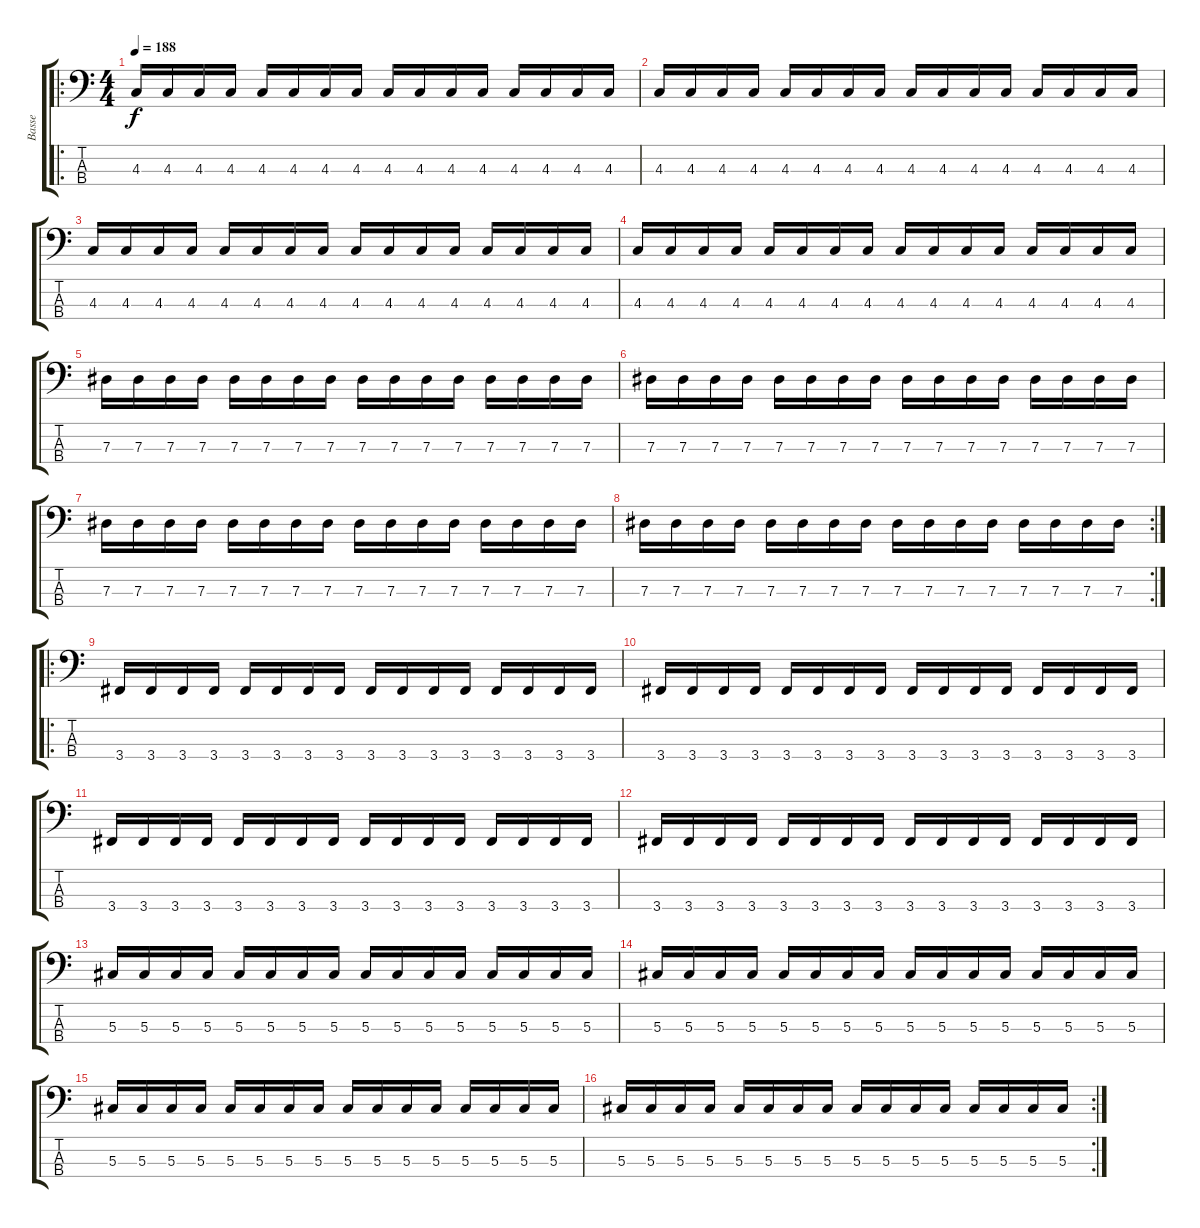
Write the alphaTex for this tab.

\track ("Basse" "Basse") {instrument electricbassfinger}
\staff {score tabs}
\tuning (Gb2 Db2 Ab1 Eb1) {hide}
\ro
\ts (4 4)
\tempo 188
\clef f4
\ks c
4.3.16{dy f} 4.3.16 4.3.16 4.3.16 4.3.16 4.3.16 4.3.16 4.3.16 4.3.16 4.3.16 4.3.16 4.3.16 4.3.16 4.3.16 4.3.16 4.3.16 |
4.3.16 4.3.16 4.3.16 4.3.16 4.3.16 4.3.16 4.3.16 4.3.16 4.3.16 4.3.16 4.3.16 4.3.16 4.3.16 4.3.16 4.3.16 4.3.16 |
4.3.16 4.3.16 4.3.16 4.3.16 4.3.16 4.3.16 4.3.16 4.3.16 4.3.16 4.3.16 4.3.16 4.3.16 4.3.16 4.3.16 4.3.16 4.3.16 |
4.3.16 4.3.16 4.3.16 4.3.16 4.3.16 4.3.16 4.3.16 4.3.16 4.3.16 4.3.16 4.3.16 4.3.16 4.3.16 4.3.16 4.3.16 4.3.16 |
7.3.16 7.3.16 7.3.16 7.3.16 7.3.16 7.3.16 7.3.16 7.3.16 7.3.16 7.3.16 7.3.16 7.3.16 7.3.16 7.3.16 7.3.16 7.3.16 |
7.3.16 7.3.16 7.3.16 7.3.16 7.3.16 7.3.16 7.3.16 7.3.16 7.3.16 7.3.16 7.3.16 7.3.16 7.3.16 7.3.16 7.3.16 7.3.16 |
7.3.16 7.3.16 7.3.16 7.3.16 7.3.16 7.3.16 7.3.16 7.3.16 7.3.16 7.3.16 7.3.16 7.3.16 7.3.16 7.3.16 7.3.16 7.3.16 |
\rc 2
7.3.16 7.3.16 7.3.16 7.3.16 7.3.16 7.3.16 7.3.16 7.3.16 7.3.16 7.3.16 7.3.16 7.3.16 7.3.16 7.3.16 7.3.16 7.3.16 |
\ro
3.4.16 3.4.16 3.4.16 3.4.16 3.4.16 3.4.16 3.4.16 3.4.16 3.4.16 3.4.16 3.4.16 3.4.16 3.4.16 3.4.16 3.4.16 3.4.16 |
3.4.16 3.4.16 3.4.16 3.4.16 3.4.16 3.4.16 3.4.16 3.4.16 3.4.16 3.4.16 3.4.16 3.4.16 3.4.16 3.4.16 3.4.16 3.4.16 |
3.4.16 3.4.16 3.4.16 3.4.16 3.4.16 3.4.16 3.4.16 3.4.16 3.4.16 3.4.16 3.4.16 3.4.16 3.4.16 3.4.16 3.4.16 3.4.16 |
3.4.16 3.4.16 3.4.16 3.4.16 3.4.16 3.4.16 3.4.16 3.4.16 3.4.16 3.4.16 3.4.16 3.4.16 3.4.16 3.4.16 3.4.16 3.4.16 |
5.3.16 5.3.16 5.3.16 5.3.16 5.3.16 5.3.16 5.3.16 5.3.16 5.3.16 5.3.16 5.3.16 5.3.16 5.3.16 5.3.16 5.3.16 5.3.16 |
5.3.16 5.3.16 5.3.16 5.3.16 5.3.16 5.3.16 5.3.16 5.3.16 5.3.16 5.3.16 5.3.16 5.3.16 5.3.16 5.3.16 5.3.16 5.3.16 |
5.3.16 5.3.16 5.3.16 5.3.16 5.3.16 5.3.16 5.3.16 5.3.16 5.3.16 5.3.16 5.3.16 5.3.16 5.3.16 5.3.16 5.3.16 5.3.16 |
\rc 2
5.3.16 5.3.16 5.3.16 5.3.16 5.3.16 5.3.16 5.3.16 5.3.16 5.3.16 5.3.16 5.3.16 5.3.16 5.3.16 5.3.16 5.3.16 5.3.16
